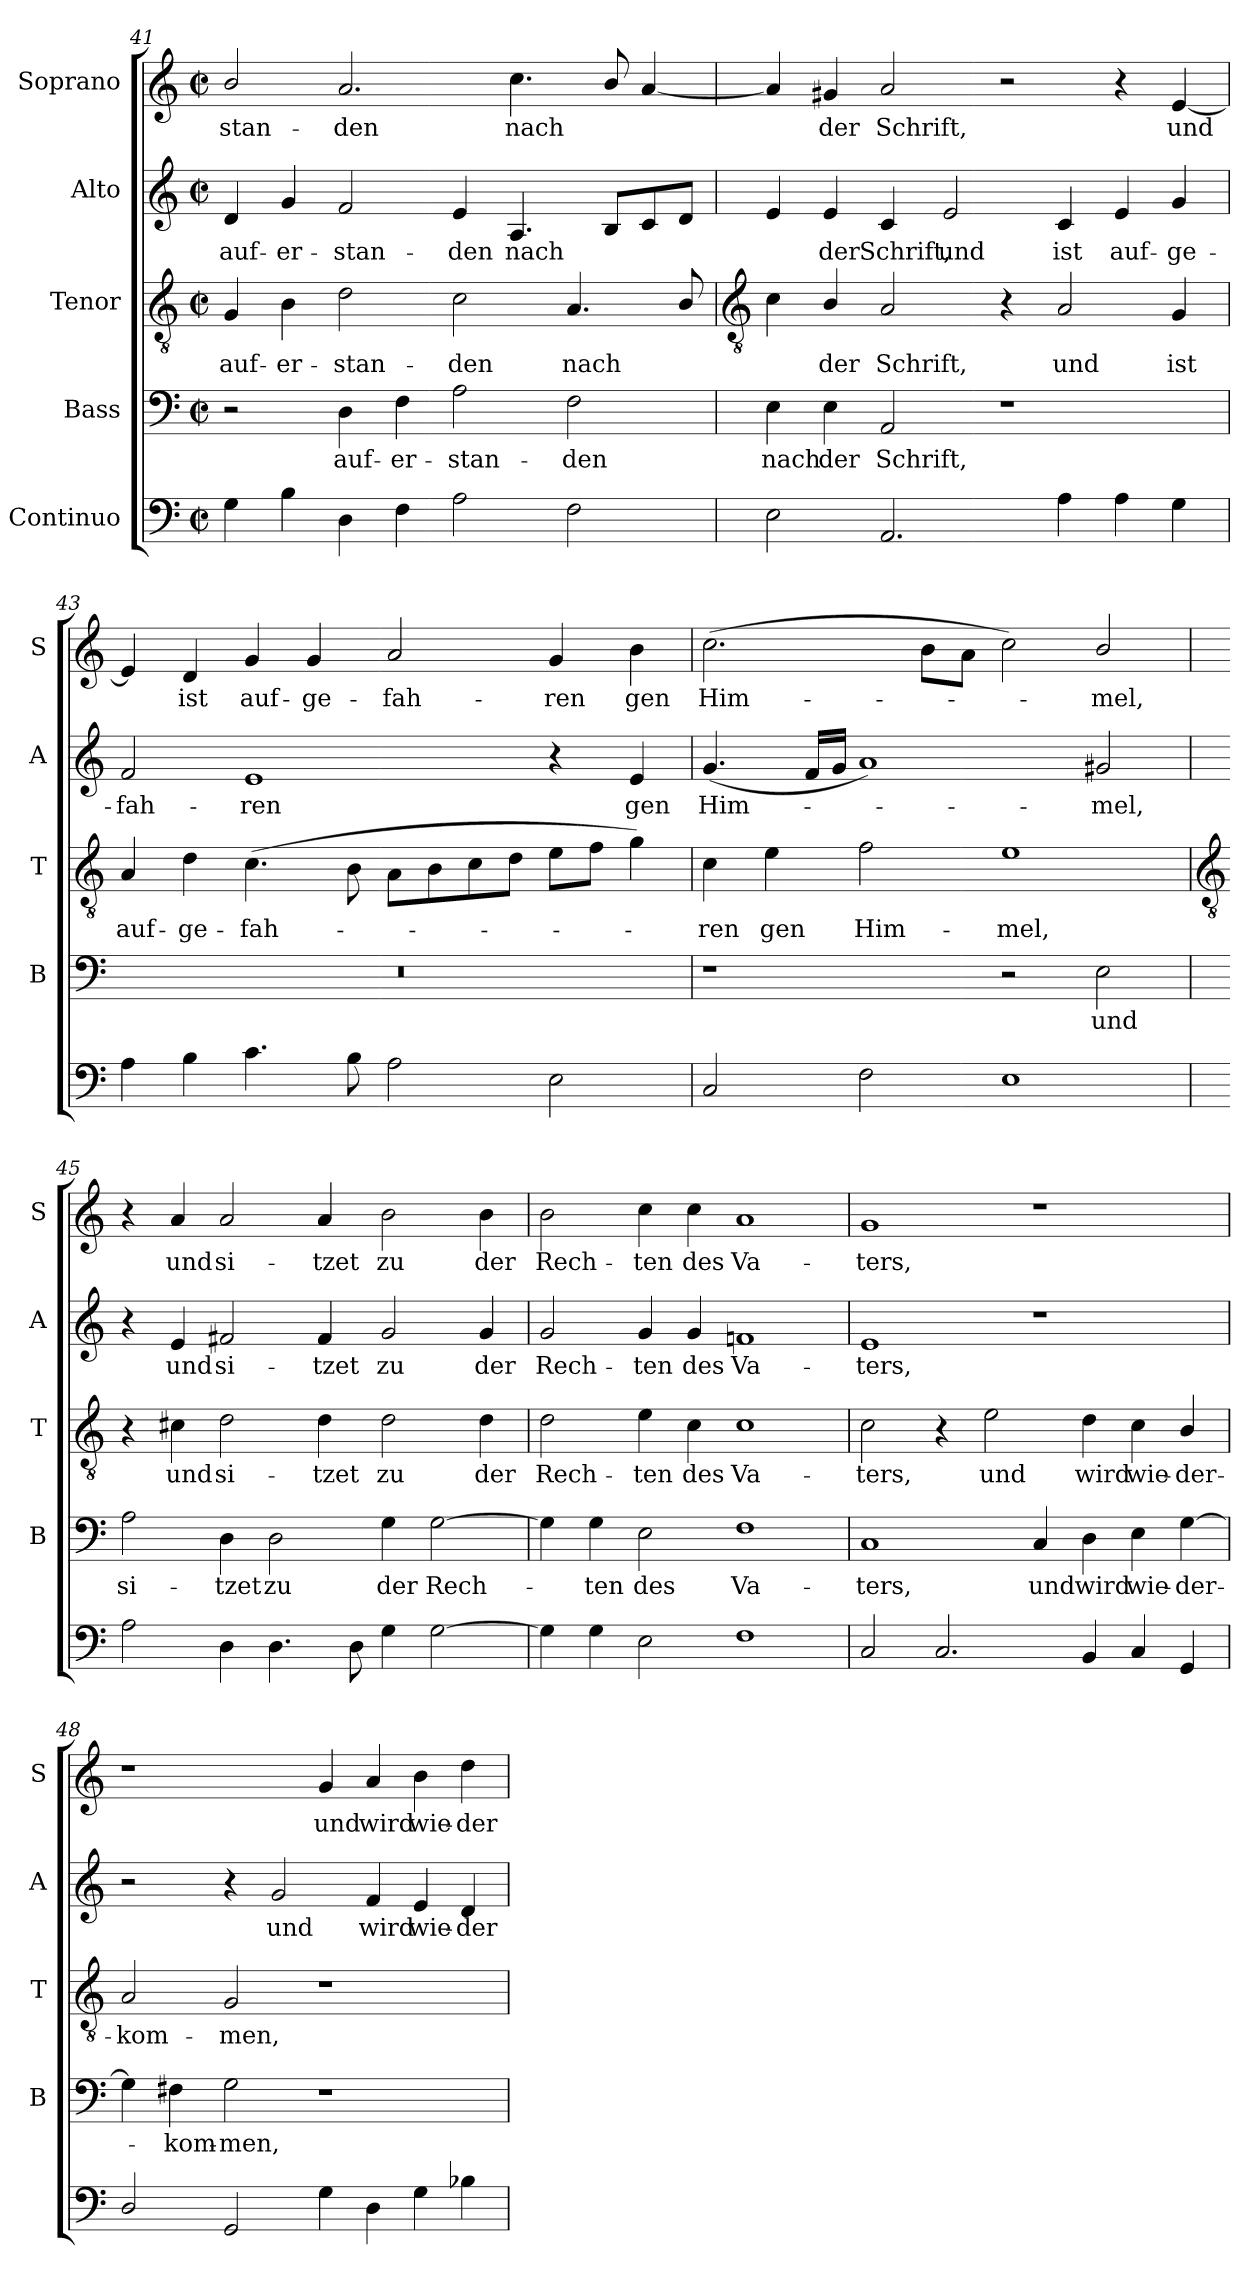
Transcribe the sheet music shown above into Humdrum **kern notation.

**kern	**kern	**text	**kern	**text	**kern	**text	**kern	**text
*part5	*part4	*part4	*part3	*part3	*part2	*part2	*part1	*part1
*staff5	*staff4	*staff4	*staff3	*staff3	*staff2	*staff2	*staff1	*staff1
*I"Continuo	*I"Bass	*	*I"Tenor	*	*I"Alto	*	*I"Soprano	*
*	*I'B	*	*I'T	*	*I'A	*	*I'S	*
*clefF4	*clefF4	*	*clefGv2	*	*clefG2	*	*clefG2	*
*k[]	*k[]	*	*k[]	*	*k[]	*	*k[]	*
*C:	*C:	*	*C:	*	*C:	*	*C:	*
*M4/2	*M4/2	*	*M4/2	*	*M4/2	*	*M4/2	*
*met(c|)	*met(c|)	*	*met(c|)	*	*met(c|)	*	*met(c|)	*
=41	=41	=41	=41	=41	=41	=41	=41	=41
!	!	!	!	!LO:LY:b	!	!LO:LY:b	!	!LO:LY:b
4G	2r	.	4G	auf-	4d	auf-	2b/	-stan-
!	!	!	!	!LO:LY:b	!	!LO:LY:b	!	!
4B	.	.	4B	-er-	4g	-er-	.	.
!	!	!LO:LY:b	!	!LO:LY:b	!	!LO:LY:b	!	!LO:LY:b
4D	4D	auf-	2d	-stan-	2f	-stan-	2.a	-den
!	!	!LO:LY:b	!	!	!	!	!	!
4F	4F	-er-	.	.	.	.	.	.
!	!	!LO:LY:b	!	!LO:LY:b	!	!LO:LY:b	!	!
2A	2A	-stan-	2c	-den	4e	-den	.	.
!	!	!	!	!	!	!LO:LY:b	!	!LO:LY:b
.	.	.	.	.	4.A	nach	4.cc	nach
!	!	!LO:LY:b	!	!LO:LY:b	!	!	!	!
2F	2F	-den	4.A	nach	.	.	.	.
.	.	.	.	.	8BL	.	8b/	.
.	.	.	.	.	8c	.	[4a	.
.	.	.	8B/	.	8dJ	.	.	.
!!LO:LB:g=z
=42	=42	=42	=42	=42	=42	=42	=42	=42
*	*	*	*clefGv2	*	*	*	*	*
!	!	!LO:LY:b	!	!	!	!	!	!
2E	4E	nach	4c	.	4e	.	4a]	.
!	!	!LO:LY:b	!	!LO:LY:b	!	!LO:LY:b	!	!LO:LY:b
.	4E	der	4B/	der	4e	der	4g#X	der
!	!	!LO:LY:b	!	!LO:LY:b	!	!LO:LY:b	!	!LO:LY:b
2.AA	2AA	Schrift,	2A	Schrift,	4c	Schrift,	2a	Schrift,
!	!	!	!	!	!	!LO:LY:b	!	!
.	.	.	.	.	2e	und	.	.
.	1r	.	4r	.	.	.	2r	.
!	!	!	!	!LO:LY:b	!	!LO:LY:b	!	!
4A	.	.	2A	und	4c	ist	.	.
!	!	!	!	!	!	!LO:LY:b	!	!
4A	.	.	.	.	4e	auf-	4r	.
!	!	!	!	!LO:LY:b	!	!LO:LY:b	!	!LO:LY:b
4G	.	.	4G	ist	4g	-ge-	[4e	und
=43	=43	=43	=43	=43	=43	=43	=43	=43
!	!	!	!	!LO:LY:b	!	!LO:LY:b	!	!
4A	0r	.	4A	auf-	2f	-fah-	4e]	.
!	!	!	!	!LO:LY:b	!	!	!	!LO:LY:b
4B	.	.	4d	-ge-	.	.	4d	ist
!	!	!	!	!LO:LY:b	!	!LO:LY:b	!	!LO:LY:b
4.c	.	.	(>4.c	-fah-	1e	-ren	4g	auf-
!	!	!	!	!	!	!	!	!LO:LY:b
.	.	.	.	.	.	.	4g	-ge-
8B	.	.	8B	.	.	.	.	.
!	!	!	!	!	!	!	!	!LO:LY:b
2A	.	.	8AL	.	.	.	2a	-fah-
.	.	.	8B	.	.	.	.	.
.	.	.	8c	.	.	.	.	.
.	.	.	8dJ	.	.	.	.	.
!	!	!	!	!	!	!	!	!LO:LY:b
2E	.	.	8eL	.	4r	.	4g	-ren
.	.	.	8fJ	.	.	.	.	.
!	!	!	!	!	!	!LO:LY:b	!	!LO:LY:b
.	.	.	4g)	.	4e	gen	4b	gen
=44	=44	=44	=44	=44	=44	=44	=44	=44
!	!	!	!	!LO:LY:b	!	!LO:LY:b	!	!LO:LY:b
2C	1r	.	4c	ren	(<4.g	Him-	(>2.cc	Him-
!	!	!	!	!LO:LY:b	!	!	!	!
.	.	.	4e	gen	.	.	.	.
.	.	.	.	.	16fLL	.	.	.
.	.	.	.	.	16gJJ	.	.	.
!	!	!	!	!LO:LY:b	!	!	!	!
2F	.	.	2f	Him-	1a)	.	.	.
.	.	.	.	.	.	.	8b\L	.
.	.	.	.	.	.	.	8a\J	.
!	!	!	!	!LO:LY:b	!	!	!	!
1E	2r	.	1e	-mel,	.	.	2cc)	.
!	!	!LO:LY:b	!	!	!	!LO:LY:b	!	!LO:LY:b
.	2E	und	.	.	2g#X	mel,	2b/	mel,
!!LO:LB:g=z
=45	=45	=45	=45	=45	=45	=45	=45	=45
*	*	*	*clefGv2	*	*	*	*	*
!	!	!LO:LY:b	!	!	!	!	!	!
2A	2A	si-	4r	.	4r	.	4r	.
!	!	!	!	!LO:LY:b	!	!LO:LY:b	!	!LO:LY:b
.	.	.	4c#X	und	4e	und	4a	und
!	!	!LO:LY:b	!	!LO:LY:b	!	!LO:LY:b	!	!LO:LY:b
4D	4D	-tzet	2d	si-	2f#X	si-	2a	si-
!	!	!LO:LY:b	!	!	!	!	!	!
4.D	2D	zu	.	.	.	.	.	.
!	!	!	!	!LO:LY:b	!	!LO:LY:b	!	!LO:LY:b
.	.	.	4d	-tzet	4f#	-tzet	4a	-tzet
8D	.	.	.	.	.	.	.	.
!	!	!LO:LY:b	!	!LO:LY:b	!	!LO:LY:b	!	!LO:LY:b
4G	4G	der	2d	zu	2g	zu	2b	zu
!	!	!LO:LY:b	!	!	!	!	!	!
[2G	[2G	Rech-	.	.	.	.	.	.
!	!	!	!	!LO:LY:b	!	!LO:LY:b	!	!LO:LY:b
.	.	.	4d	der	4g	der	4b	der
=46	=46	=46	=46	=46	=46	=46	=46	=46
!	!	!	!	!LO:LY:b	!	!LO:LY:b	!	!LO:LY:b
4G]	4G]	.	2d	Rech-	2g	Rech-	2b	Rech-
!	!	!LO:LY:b	!	!	!	!	!	!
4G	4G	ten	.	.	.	.	.	.
!	!	!LO:LY:b	!	!LO:LY:b	!	!LO:LY:b	!	!LO:LY:b
2E	2E	des	4e	-ten	4g	-ten	4cc	-ten
!	!	!	!	!LO:LY:b	!	!LO:LY:b	!	!LO:LY:b
.	.	.	4c	des	4g	des	4cc	des
!	!	!LO:LY:b	!	!LO:LY:b	!	!LO:LY:b	!	!LO:LY:b
1F	1F	Va-	1c	Va-	1fn	Va-	1a	Va-
=47	=47	=47	=47	=47	=47	=47	=47	=47
!	!	!LO:LY:b	!	!LO:LY:b	!	!LO:LY:b	!	!LO:LY:b
2C	1C	-ters,	2c	-ters,	1e	-ters,	1g	-ters,
2.C	.	.	4r	.	.	.	.	.
!	!	!	!	!LO:LY:b	!	!	!	!
.	.	.	2e	und	.	.	.	.
!	!	!LO:LY:b	!	!	!	!	!	!
.	4C	und	.	.	1r	.	1r	.
!	!	!LO:LY:b	!	!LO:LY:b	!	!	!	!
4BB	4D	wird	4d	wird	.	.	.	.
!	!	!LO:LY:b	!	!LO:LY:b	!	!	!	!
4C	4E	wie-	4c	wie-	.	.	.	.
!	!	!LO:LY:b	!	!LO:LY:b	!	!	!	!
4GG	[4G	-der-	4B/	-der-	.	.	.	.
=48	=48	=48	=48	=48	=48	=48	=48	=48
!	!	!	!	!LO:LY:b	!	!	!	!
2D/	4G]	.	2A	-kom-	2r	.	1r	.
!	!	!LO:LY:b	!	!	!	!	!	!
.	4F#X	kom-	.	.	.	.	.	.
!	!	!LO:LY:b	!	!LO:LY:b	!	!	!	!
2GG	2G	-men,	2G	-men,	4r	.	.	.
!	!	!	!	!	!	!LO:LY:b	!	!
.	.	.	.	.	2g	und	.	.
!	!	!	!	!	!	!	!	!LO:LY:b
4G	1r	.	1r	.	.	.	4g	und
!	!	!	!	!	!	!LO:LY:b	!	!LO:LY:b
4D	.	.	.	.	4f	wird	4a	wird
!	!	!	!	!	!	!LO:LY:b	!	!LO:LY:b
4G	.	.	.	.	4e	wie-	4b	wie-
!	!	!	!	!	!	!LO:LY:b	!	!LO:LY:b
4B-X	.	.	.	.	4d	-der-	4dd	-der-
=	=	=	=	=	=	=	=	=
*-	*-	*-	*-	*-	*-	*-	*-	*-
